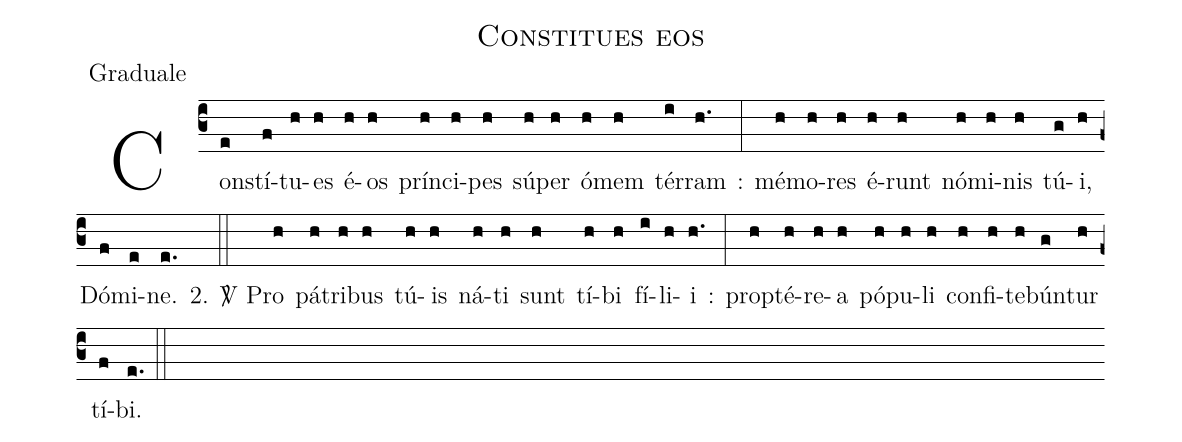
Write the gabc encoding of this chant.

name:Constitues eos;
office-part:Graduale;
%%
(c3) Con(e)stí(f)tu(h)es(h) é(h)os(h) prí(h)nci(h)pes(h) sú(h)per(h) ó(h)mem(h) tér(i)ram(h.) :(:) mé(h)mo(h)res(h) é(h)runt(h) nó(h)mi(h)nis(h) tú(g)i,(h) Dó(f)mi(e)ne.(e.) (::)
2. <sp>V/</sp> Pro(h) pá(h)tri(h)bus(h) tú(h)is(h) ná(h)ti(h) sunt(h) tí(h)bi(h) fí(i)li(h)i(h.) :(:) pro(h)pté(h)re(h)a(h) pó(h)pu(h)li(h) con(h)fi(h)te(h)bún(g)tur(h) tí(f)bi.(e.) (::)
